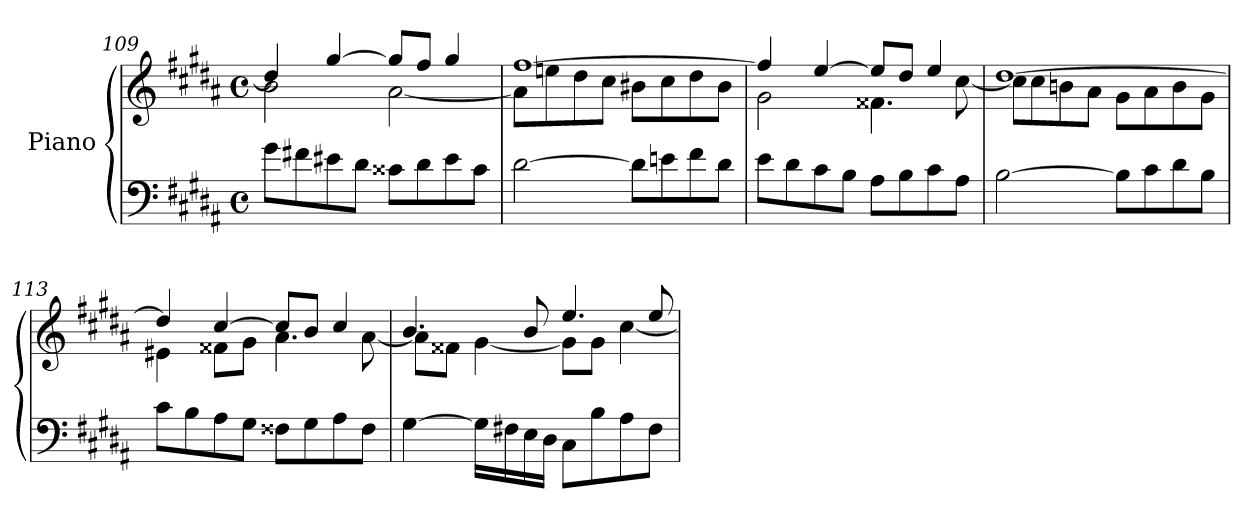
**kern	**kern
*part1	*part1
*staff2	*staff1
*I"Piano	*
*clefF4	*clefG2
*k[f#c#g#d#a#]	*k[f#c#g#d#a#]
*B:	*B:
*M4/4	*M4/4
*met(c)	*met(c)
=109	=109
*^	*^
1ryy	8g#L	4dd#/]	2b\
.	8f#X	.	.
.	8e#X	[4gg#/	.
.	8d#J	.	.
.	8c##XL	8gg#/L]	[2a#\
.	8d#	8ff#/J	.
.	8e#	4gg#/	.
.	8c##J	.	.
=110	=110	=110	=110
[2d#\	[2d#\yy	[1ff#/	8a#L]
.	.	.	8een
.	.	.	8dd#
.	.	.	8cc#J
8d#\L]	8d#\Lyy]	.	8b#X\L
8en\	8en\yy	.	8cc#\
8f#\	8f#\yy	.	8dd#\
8d#\J	8d#\Jyy	.	8b#\J
=111	=111	=111	=111
1ryy	8e\L	4ff#/]	2g#\
.	8d#\	.	.
.	8c#\	[4ee/	.
.	8B\J	.	.
.	8A#L	8ee/L]	4.f##X\
.	8B	8dd#/J	.
.	8c#	4ee/	.
.	8A#J	.	[8cc#\
!!LO:LB:g=z	!!
=112	=112	=112	=112
[2B\	[2B\yy	[1dd#/	8cc#\L]
.	.	.	8cc#\
.	.	.	8bn\
.	.	.	8a#\J
8B\L]	8BLyy]	.	8g#\L
8c#\	8c#yy	.	8a#\
8d#\	8d#yy	.	8b\
8B\J	8BJyy	.	8g#\J
=113	=113	=113	=113
1ryy	8c#L	4dd#/]	4e#X\
.	8B	.	.
.	8A#	[4cc#/	8f##X\L
.	8G#J	.	8g#\J
.	8F##X\L	8cc#/L]	4.a#\
.	8G#\	8b/J	.
.	8A#\	4cc#/	.
.	8F##\J	.	[8a#\
=114	=114	=114	=114
[4G#\	[4G#\yy	4.b/	8a#L]
.	.	.	8f##XJ
16G#\LL]	16G#\LLyy]	.	[4g#\
16F#X\	16F#X\yy	.	.
16E\	16E\yy	8b/	.
16D#\JJ	16D#\JJyy	.	.
8C#\L	8C#\Lyy	4.ee/	8g#\L]
8B\	8B\yy	.	8g#\J
8A#\	8A#\yy	.	[4cc#\
8F#\J	8F#\Jyy	8ee/	.
*v	*v	*	*
*	*v	*v
=	=
*-	*-
